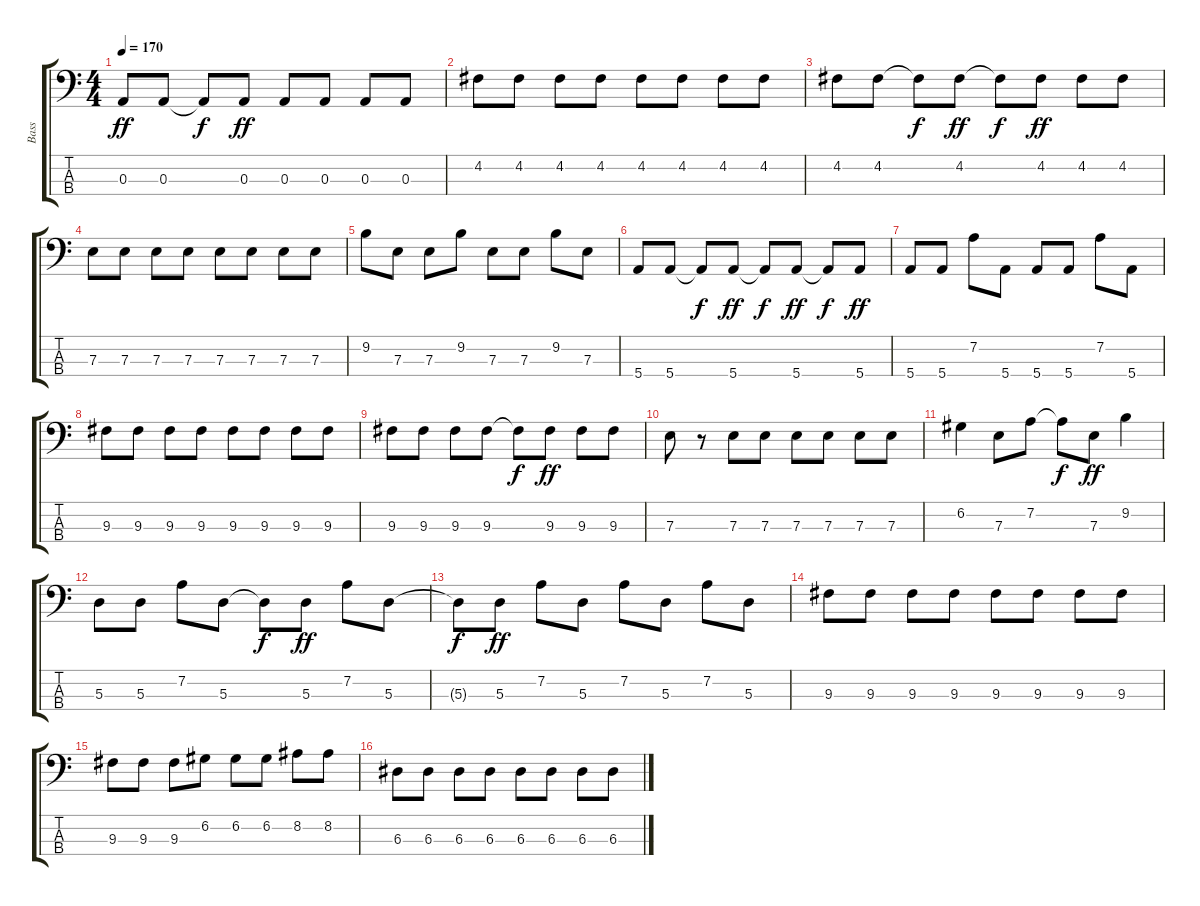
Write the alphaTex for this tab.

\track ("Bass" "Bass") {instrument electricbasspick}
\staff {score tabs}
\tuning (G2 D2 A1 E1) {hide}
\ts (4 4)
\tempo 170
\clef f4
\ks c
0.3.8{dy ff} 0.3.8 0.3{t}.8{dy f} 0.3.8{dy ff} 0.3.8 0.3.8 0.3.8 0.3.8 |
4.2.8 4.2.8 4.2.8 4.2.8 4.2.8 4.2.8 4.2.8 4.2.8 |
4.2.8 4.2.8 4.2{t}.8{dy f} 4.2.8{dy ff} 4.2{t}.8{dy f} 4.2.8{dy ff} 4.2.8 4.2.8 |
7.3.8 7.3.8 7.3.8 7.3.8 7.3.8 7.3.8 7.3.8 7.3.8 |
9.2.8 7.3.8 7.3.8 9.2.8 7.3.8 7.3.8 9.2.8 7.3.8 |
5.4.8 5.4.8 5.4{t}.8{dy f} 5.4.8{dy ff} 5.4{t}.8{dy f} 5.4.8{dy ff} 5.4{t}.8{dy f} 5.4.8{dy ff} |
5.4.8 5.4.8 7.2.8 5.4.8 5.4.8 5.4.8 7.2.8 5.4.8 |
9.3.8 9.3.8 9.3.8 9.3.8 9.3.8 9.3.8 9.3.8 9.3.8 |
9.3.8 9.3.8 9.3.8 9.3.8 9.3{t}.8{dy f} 9.3.8{dy ff} 9.3.8 9.3.8 |
7.3.8 r.8 7.3.8 7.3.8 7.3.8 7.3.8 7.3.8 7.3.8 |
6.2.4 7.3.8 7.2.8 7.2{t}.8{dy f} 7.3.8{dy ff} 9.2.4 |
5.3.8 5.3.8 7.2.8 5.3.8 5.3{t}.8{dy f} 5.3.8{dy ff} 7.2.8 5.3.8 |
5.3{t}.8{dy f} 5.3.8{dy ff} 7.2.8 5.3.8 7.2.8 5.3.8 7.2.8 5.3.8 |
9.3.8 9.3.8 9.3.8 9.3.8 9.3.8 9.3.8 9.3.8 9.3.8 |
9.3.8 9.3.8 9.3.8 6.2.8 6.2.8 6.2.8 8.2.8 8.2.8 |
6.3.8 6.3.8 6.3.8 6.3.8 6.3.8 6.3.8 6.3.8 6.3.8
